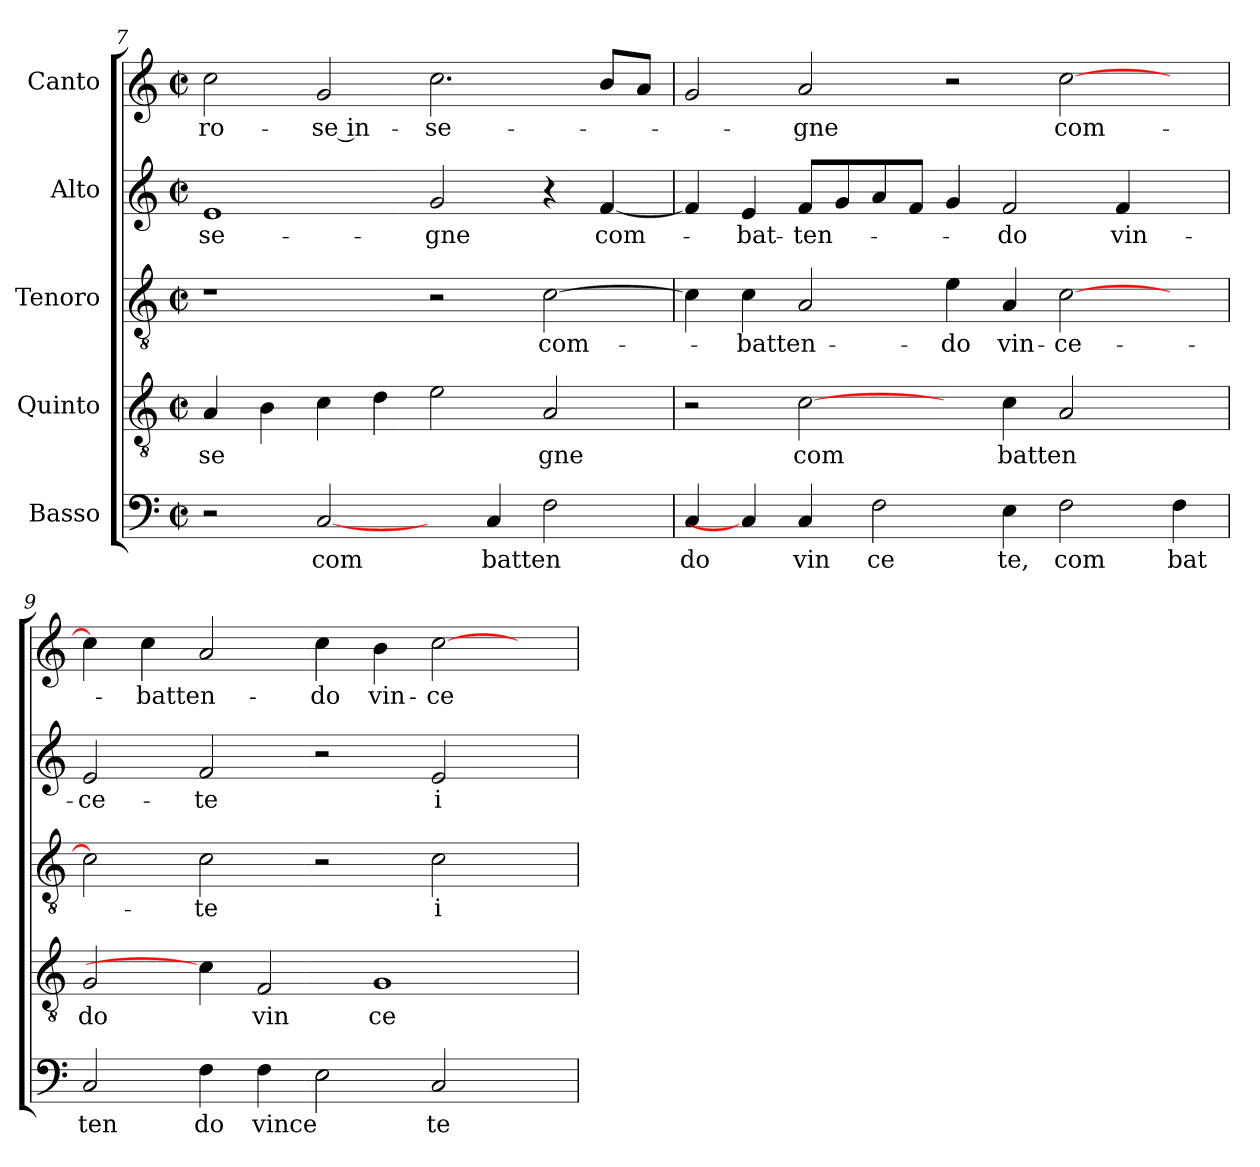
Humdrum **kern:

**kern	**text	**kern	**text	**kern	**text	**kern	**text	**kern	**text
*part5	*part5	*part4	*part4	*part3	*part3	*part2	*part2	*part1	*part1
*staff5	*staff5	*staff4	*staff4	*staff3	*staff3	*staff2	*staff2	*staff1	*staff1
*I"Basso	*	*I"Quinto	*	*I"Tenoro	*	*I"Alto	*	*I"Canto	*
*clefF4	*	*clefGv2	*	*clefGv2	*	*clefG2	*	*clefG2	*
*M2/2	*	*M2/2	*	*M2/2	*	*M2/2	*	*M2/2	*
*met(c|)	*	*met(c|)	*	*met(c|)	*	*met(c|)	*	*met(c|)	*
=7	=7	=7	=7	=7	=7	=7	=7	=7	=7
!	!	!	!LO:LY:b:cj	!	!	!	!LO:LY:b:cj	!	!LO:LY:b:cj
2r	.	4A/	se	1r	.	1e	-se-	2cc\	-ro-
.	.	4B\	.	.	.	.	.	.	.
!	!LO:LY:b:cj	!	!	!	!	!	!	!	!LO:LY:b:rj
[2C/	com	4c\	.	.	.	.	.	2g/	-se in-
.	.	4d\	.	.	.	.	.	.	.
!	!	!	!	!	!	!	!LO:LY:b:cj	!	!LO:LY:b:cj
4ryy	.	2e\	.	2r	.	2g/	-gne	2.cc\	-se-
!	!LO:LY:b	!	!	!	!	!	!	!	!
4C/	batten	.	.	.	.	.	.	.	.
!	!	!	!LO:LY:b:cj	!	!LO:LY:b	!	!	!	!
2F\	.	2A/	gne	[>2c\	com-	4r	.	.	.
!	!	!	!	!	!	!	!LO:LY:b	!	!
.	.	.	.	.	.	[<4f/	com-	8b/L	.
.	.	.	.	.	.	.	.	8a/J	.
=8	=8	=8	=8	=8	=8	=8	=8	=8	=8
!	!LO:LY:b:cj	!	!	!	!	!	!	!	!
4C/	do	2r	.	4c\]	.	4f/]	.	2g/	.
!	!	!	!	!	!LO:LY:b	!	!LO:LY:b:cj	!	!
4C/]	.	.	.	4c\	-batten-	4e/	-bat-	.	.
!	!LO:LY:b:cj	!	!LO:LY:b:cj	!	!	!	!LO:LY:b	!	!LO:LY:b:cj
4C/	vin	[2c\	com	2A/	.	8f/L	-ten-	2a/	-gne
.	.	.	.	.	.	8g/	.	.	.
!	!LO:LY:b:cj	!	!	!	!	!	!	!	!
2F\	ce	.	.	.	.	8a/	.	.	.
.	.	.	.	.	.	8f/J	.	.	.
!	!	!	!	!	!LO:LY:b:cj	!	!	!	!
.	.	4ryy	.	4e\	-do	4g/	.	2r	.
!	!LO:LY:b:cj	!	!LO:LY:b	!	!LO:LY:b:cj	!	!LO:LY:b:cj	!	!
4E\	te,	4c\	batten	4A/	vin-	2f/	-do	.	.
!	!LO:LY:b:cj	!	!	!	!LO:LY:b:cj	!	!	!	!LO:LY:b
2F\	com	2A/	.	[>2c\	-ce-	.	.	[>2cc\	com-
!	!	!	!	!	!	!	!LO:LY:b:cj	!	!
.	.	.	.	.	.	4f/	vin-	.	.
!	!LO:LY:b:cj	!	!	!	!	!	!	!	!
4F\	bat	4ryy	.	4ryy	.	4ryy	.	4ryy	.
=9	=9	=9	=9	=9	=9	=9	=9	=9	=9
!	!LO:LY:b:cj	!	!LO:LY:b:cj	!	!	!	!LO:LY:b:cj	!	!
2C/	ten	2G/	do	2c\]	.	2e/	-ce-	4cc\]	.
!	!	!	!	!	!	!	!	!	!LO:LY:b
.	.	.	.	.	.	.	.	4cc\	-batten-
!	!LO:LY:b:cj	!	!	!	!LO:LY:b:cj	!	!LO:LY:b:cj	!	!
4F\	do	4c\]	.	2c\	-te	2f/	-te	2a/	.
!	!LO:LY:b:cj	!	!LO:LY:b:cj	!	!	!	!	!	!
4F\	vince	2F/	vin	.	.	.	.	.	.
!	!	!	!	!	!	!	!	!	!LO:LY:b:cj
2E\	.	.	.	2r	.	2r	.	4cc\	-do
!	!	!	!LO:LY:b:cj	!	!	!	!	!	!LO:LY:b:cj
.	.	1G	ce	.	.	.	.	4b\	vin-
!	!LO:LY:b:cj	!	!	!	!LO:LY:b:cj	!	!LO:LY:b:cj	!	!LO:LY:b:cj
2C/	te	.	.	2c\	i	2e/	i	[>2cc\	-ce-
4ryy	.	.	.	4ryy	.	4ryy	.	4ryy	.
=	=	=	=	=	=	=	=	=	=
*-	*-	*-	*-	*-	*-	*-	*-	*-	*-
